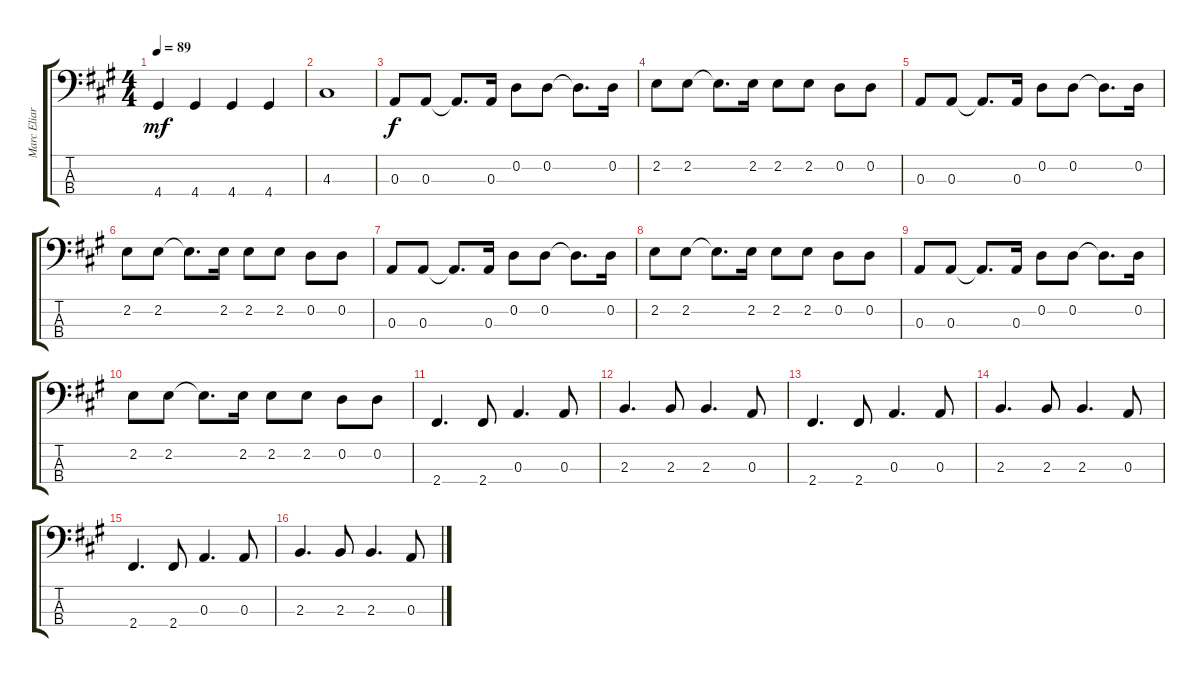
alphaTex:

\track ("Marc Eliard" "Marc Eliar") {instrument electricbassfinger}
\staff {score tabs}
\tuning (G2 D2 A1 E1) {hide}
\ts (4 4)
\tempo 89
\clef f4
\ks a
4.4.4{dy mf} 4.4.4 4.4.4 4.4.4 |
4.3.1 |
0.3.8{dy f} 0.3.8 0.3{t}.8{d} 0.3.16 0.2.8 0.2.8 0.2{t}.8{d} 0.2.16 |
2.2.8 2.2.8 2.2{t}.8{d} 2.2.16 2.2.8 2.2.8 0.2.8 0.2.8 |
0.3.8 0.3.8 0.3{t}.8{d} 0.3.16 0.2.8 0.2.8 0.2{t}.8{d} 0.2.16 |
2.2.8 2.2.8 2.2{t}.8{d} 2.2.16 2.2.8 2.2.8 0.2.8 0.2.8 |
0.3.8 0.3.8 0.3{t}.8{d} 0.3.16 0.2.8 0.2.8 0.2{t}.8{d} 0.2.16 |
2.2.8 2.2.8 2.2{t}.8{d} 2.2.16 2.2.8 2.2.8 0.2.8 0.2.8 |
0.3.8 0.3.8 0.3{t}.8{d} 0.3.16 0.2.8 0.2.8 0.2{t}.8{d} 0.2.16 |
2.2.8 2.2.8 2.2{t}.8{d} 2.2.16 2.2.8 2.2.8 0.2.8 0.2.8 |
2.4.4{d} 2.4.8 0.3.4{d} 0.3.8 |
2.3.4{d} 2.3.8 2.3.4{d} 0.3.8 |
2.4.4{d} 2.4.8 0.3.4{d} 0.3.8 |
2.3.4{d} 2.3.8 2.3.4{d} 0.3.8 |
2.4.4{d} 2.4.8 0.3.4{d} 0.3.8 |
2.3.4{d} 2.3.8 2.3.4{d} 0.3.8
